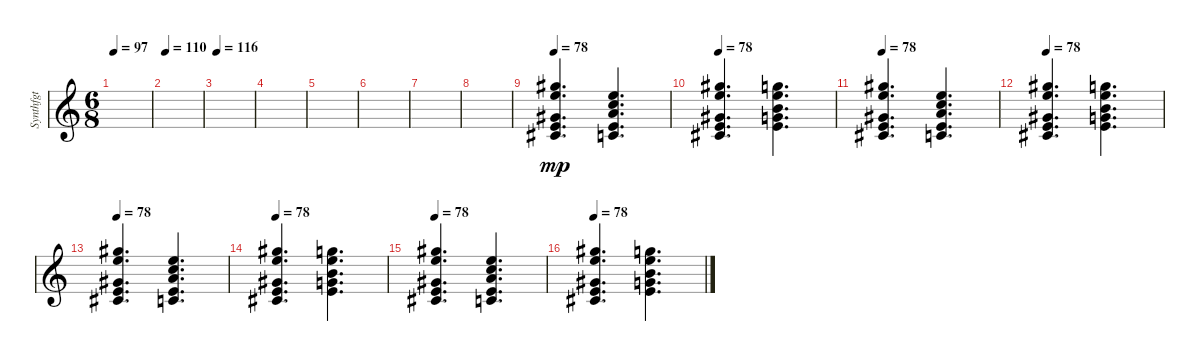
\track ("Synthfgt" "Synthfgt") {instrument stringensemble1}
\staff {score}
\tuning (Eb4 Bb3 Gb3 Db3 Ab2 Db2) {hide}
\ts (6 8)
\tempo 97
\clef g2
\ks c
|
\tempo 110
|
\tempo 116
|
|
|
|
|
|
\tempo 78
(17.1 18.2 14.3 15.4 17.5).4{d dy mp} (13.1 14.2 15.3 15.4 16.5).4{d} |
\tempo 78
(17.1 18.2 14.3 15.4 17.5).4{d} (16.1 18.2 17.3 18.4 20.5).4{d} |
\tempo 78
(17.1 18.2 14.3 15.4 17.5).4{d} (13.1 14.2 15.3 15.4 16.5).4{d} |
\tempo 78
(17.1 18.2 14.3 15.4 17.5).4{d} (16.1 18.2 17.3 18.4 20.5).4{d} |
\tempo 78
(17.1 18.2 14.3 15.4 17.5).4{d} (13.1 14.2 15.3 15.4 16.5).4{d} |
\tempo 78
(17.1 18.2 14.3 15.4 17.5).4{d} (16.1 18.2 17.3 18.4 20.5).4{d} |
\tempo 78
(17.1 18.2 14.3 15.4 17.5).4{d} (13.1 14.2 15.3 15.4 16.5).4{d} |
\tempo 78
(17.1 18.2 14.3 15.4 17.5).4{d} (16.1 18.2 17.3 18.4 20.5).4{d}
